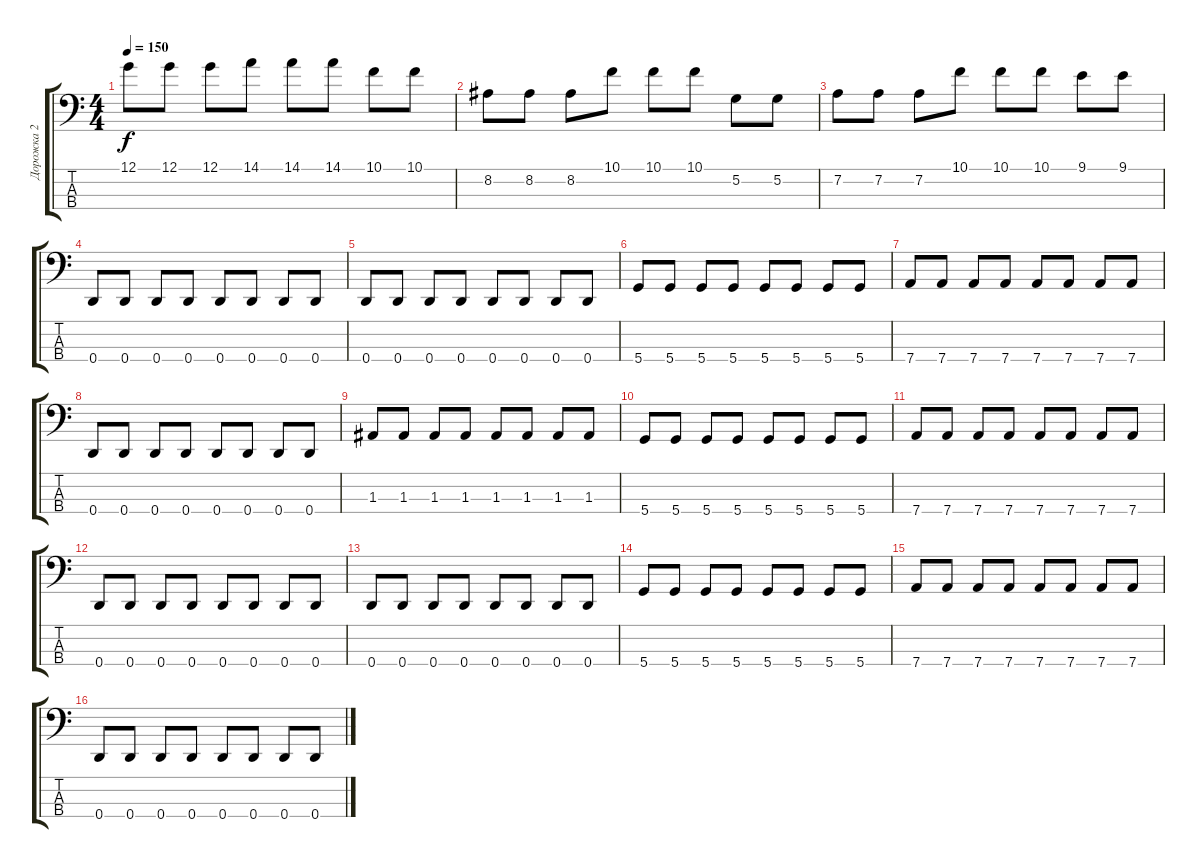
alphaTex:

\track ("Дорожка 2" "Дорожка 2") {instrument electricbassfinger}
\staff {score tabs}
\tuning (G2 D2 A1 D1) {hide}
\ts (4 4)
\tempo 150
\clef f4
\ks c
12.1.8{dy f} 12.1.8 12.1.8 14.1.8 14.1.8 14.1.8 10.1.8 10.1.8 |
8.2.8 8.2.8 8.2.8 10.1.8 10.1.8 10.1.8 5.2.8 5.2.8 |
7.2.8 7.2.8 7.2.8 10.1.8 10.1.8 10.1.8 9.1.8 9.1.8 |
0.4.8 0.4.8 0.4.8 0.4.8 0.4.8 0.4.8 0.4.8 0.4.8 |
0.4.8 0.4.8 0.4.8 0.4.8 0.4.8 0.4.8 0.4.8 0.4.8 |
5.4.8 5.4.8 5.4.8 5.4.8 5.4.8 5.4.8 5.4.8 5.4.8 |
7.4.8 7.4.8 7.4.8 7.4.8 7.4.8 7.4.8 7.4.8 7.4.8 |
0.4.8 0.4.8 0.4.8 0.4.8 0.4.8 0.4.8 0.4.8 0.4.8 |
1.3.8 1.3.8 1.3.8 1.3.8 1.3.8 1.3.8 1.3.8 1.3.8 |
5.4.8 5.4.8 5.4.8 5.4.8 5.4.8 5.4.8 5.4.8 5.4.8 |
7.4.8 7.4.8 7.4.8 7.4.8 7.4.8 7.4.8 7.4.8 7.4.8 |
0.4.8 0.4.8 0.4.8 0.4.8 0.4.8 0.4.8 0.4.8 0.4.8 |
0.4.8 0.4.8 0.4.8 0.4.8 0.4.8 0.4.8 0.4.8 0.4.8 |
5.4.8 5.4.8 5.4.8 5.4.8 5.4.8 5.4.8 5.4.8 5.4.8 |
7.4.8 7.4.8 7.4.8 7.4.8 7.4.8 7.4.8 7.4.8 7.4.8 |
0.4.8 0.4.8 0.4.8 0.4.8 0.4.8 0.4.8 0.4.8 0.4.8
